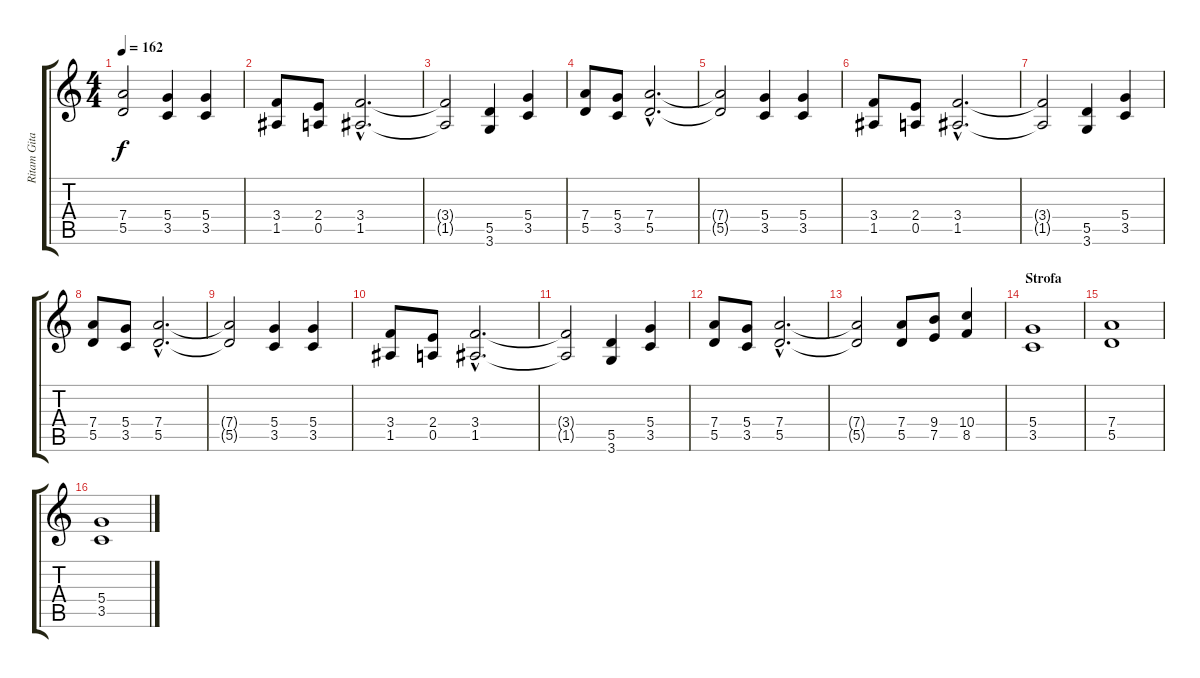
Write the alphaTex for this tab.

\track ("Ritam Gitara" "Ritam Gita") {instrument distortionguitar}
\staff {score tabs}
\tuning (E4 B3 G3 D3 A2 E2) {hide}
\ts (4 4)
\tempo 162
\clef g2
\ks c
(7.4{t} 5.5{t}).2{dy f} (5.4 3.5).4 (5.4 3.5).4 |
(3.4 1.5).8 (2.4 0.5).8 (3.4{hac} 1.5{hac}).2{d} |
(3.4{t} 1.5{t}).2 (5.5 3.6).4 (5.4 3.5).4 |
(7.4 5.5).8 (5.4 3.5).8 (7.4{hac} 5.5{hac}).2{d} |
(7.4{t} 5.5{t}).2 (5.4 3.5).4 (5.4 3.5).4 |
(3.4 1.5).8 (2.4 0.5).8 (3.4{hac} 1.5{hac}).2{d} |
(3.4{t} 1.5{t}).2 (5.5 3.6).4 (5.4 3.5).4 |
(7.4 5.5).8 (5.4 3.5).8 (7.4{hac} 5.5{hac}).2{d} |
(7.4{t} 5.5{t}).2 (5.4 3.5).4 (5.4 3.5).4 |
(3.4 1.5).8 (2.4 0.5).8 (3.4{hac} 1.5{hac}).2{d} |
(3.4{t} 1.5{t}).2 (5.5 3.6).4 (5.4 3.5).4 |
(7.4 5.5).8 (5.4 3.5).8 (7.4{hac} 5.5{hac}).2{d} |
(7.4{t} 5.5{t}).2 (7.4 5.5).8 (9.4 7.5).8 (10.4 8.5).4 |
\section ("" "Strofa")
(5.4 3.5).1 |
(7.4 5.5).1 |
(5.4 3.5).1
